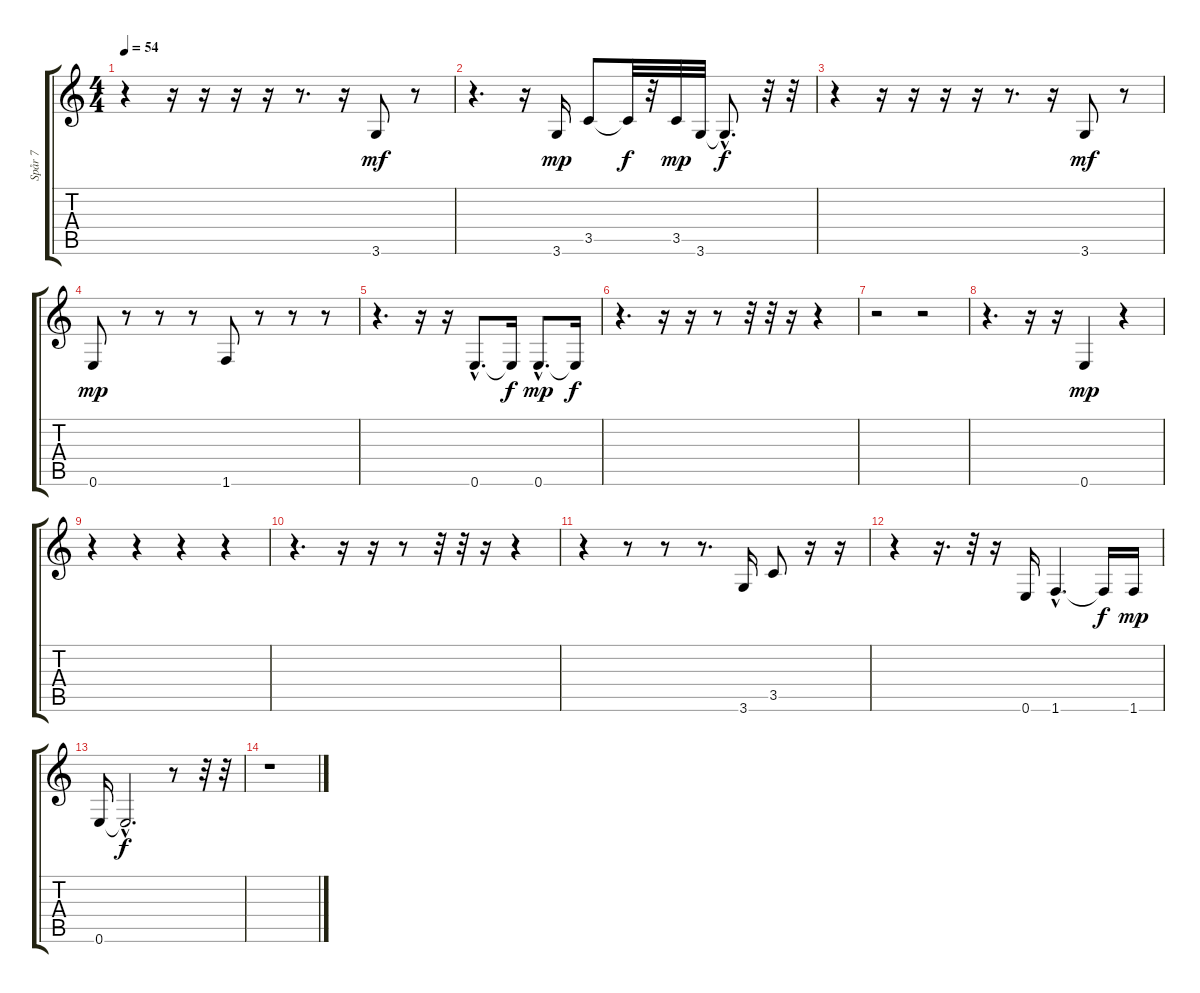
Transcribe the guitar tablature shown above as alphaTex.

\track ("Spår 7" "Spår 7") {instrument electricbassfinger}
\staff {score tabs}
\tuning (E4 B3 G3 D3 A2 E2) {hide}
\ts (4 4)
\tempo 54
\clef g2
\ks c
r.4{dy mf} r.16 r.16 r.16 r.16 r.8{d} r.16 3.6.8 r.8 |
r.4{d} r.16 3.6.16{dy mp} 3.5.8 3.5{t}.32{dy f} r.32 3.5.32{dy mp} 3.6.32 3.6{hac t}.8{d dy f} r.32 r.32 |
r.4 r.16 r.16 r.16 r.16 r.8{d} r.16 3.6.8{dy mf} r.8 |
0.6.8{dy mp} r.8 r.8 r.8 1.6.8 r.8 r.8 r.8 |
r.4{d} r.16 r.16 0.6{hac}.8{d} 0.6{t}.16{dy f} 0.6{hac}.8{d dy mp} 0.6{t}.16{dy f} |
r.4{d} r.16 r.16 r.8 r.32 r.32 r.16 r.4 |
r.2 r.2 |
r.4{d} r.16 r.16 0.6.4{dy mp} r.4 |
r.4 r.4 r.4 r.4 |
r.4{d} r.16 r.16 r.8 r.32 r.32 r.16 r.4 |
r.4 r.8 r.8 r.8{d} 3.6.16 3.5.8 r.16 r.16 |
r.4 r.16{d} r.32 r.16 0.6.16 1.6{hac}.4{d} 1.6{t}.16{dy f} 1.6.16{dy mp} |
0.6.16 0.6{hac t}.2{d dy f} r.8 r.32 r.32 |
r.1
